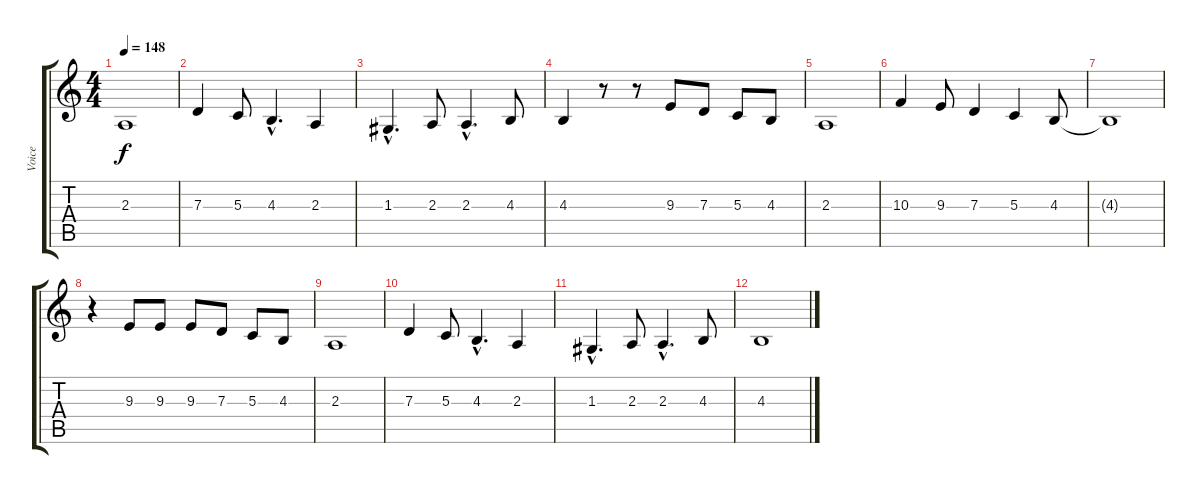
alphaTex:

\track ("Voice" "Voice") {instrument cello}
\staff {score tabs}
\tuning (E4 B3 G3 D3 A2 E2) {hide}
\ts (4 4)
\tempo 148
\clef g2
\ks c
2.3.1{dy f} |
7.3.4 5.3.8 4.3{hac}.4{d} 2.3.4 |
1.3{hac}.4{d} 2.3.8 2.3{hac}.4{d} 4.3.8 |
4.3.4 r.8 r.8 9.3.8 7.3.8 5.3.8 4.3.8 |
2.3.1 |
10.3.4 9.3.8 7.3.4 5.3.4 4.3.8 |
4.3{t}.1 |
r.4 9.3.8 9.3.8 9.3.8 7.3.8 5.3.8 4.3.8 |
2.3.1 |
7.3.4 5.3.8 4.3{hac}.4{d} 2.3.4 |
1.3{hac}.4{d} 2.3.8 2.3{hac}.4{d} 4.3.8 |
4.3.1
